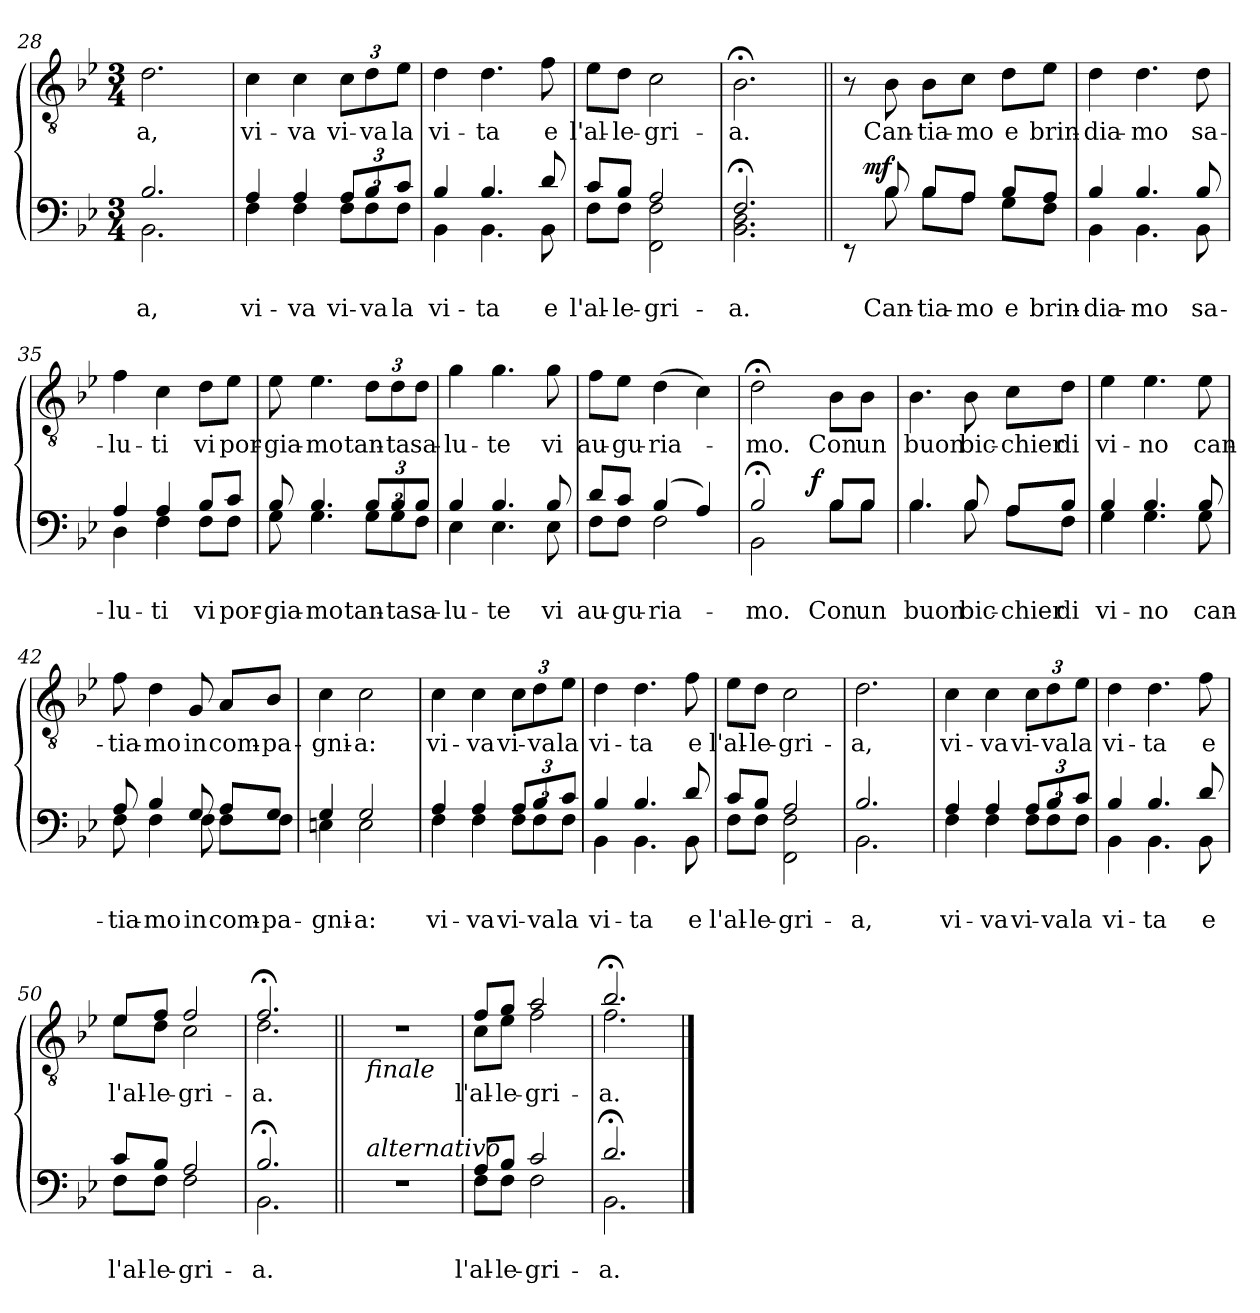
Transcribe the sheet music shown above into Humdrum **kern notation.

**kern	**text	**text	**dynam	**kern	**text
*part2	*part2	*part2	*part2	*part1	*part1
*staff2	*staff2	*staff2	*staff2	*staff1	*staff1
*clefF4	*	*	*	*clefGv2	*
*k[b-e-]	*	*	*	*k[b-e-]	*
*B-:	*	*	*	*B-:	*
*M3/4	*	*	*	*M3/4	*
=28	=28	=28	=28	=28	=28
!	!	!LO:LY:b	!	!	!LO:LY:b
*^	*	*	*	*	*
2.B-/	2.BB-\	.	-a,	.	2.d\	-a,
=29	=29	=29	=29	=29	=29	=29
!	!	!	!LO:LY:b	!	!	!LO:LY:b
4A/	4F\	.	vi-	.	4c\	vi-
!	!	!	!LO:LY:b	!	!	!LO:LY:b
4A/	4F\	.	-va	.	4c\	-va
*Xbrackettup	*	*	*	*	*	*
!	!	!	!LO:LY:b	!	!	!
*	*	*	*	*	*Xbrackettup	*
!	!	!	!	!	!	!LO:LY:b
12A/L	12F\L	.	vi-	.	12c\L	vi-
!	!	!	!LO:LY:b:rj	!	!	!LO:LY:b:rj
12B-/	12F\	.	-va	.	12d\	-va
!	!	!	!LO:LY:b	!	!	!LO:LY:b
12c/J	12F\J	.	la	.	12e-\J	la
=30	=30	=30	=30	=30	=30	=30
!	!	!	!LO:LY:b	!	!	!LO:LY:b
4B-/	4BB-\	.	vi-	.	4d\	vi-
!	!	!	!LO:LY:b	!	!	!LO:LY:b
4.B-/	4.BB-\	.	-ta	.	4.d\	-ta
!	!	!	!LO:LY:b	!	!	!LO:LY:b
8d/	8BB-\	.	e	.	8f\	e
=31	=31	=31	=31	=31	=31	=31
!	!	!	!LO:LY:b	!	!	!LO:LY:b
8c/L	8F\L	.	l'al-	.	8e-\L	l'al-
!	!	!	!LO:LY:b	!	!	!LO:LY:b
8B-/J	8F\J	.	-le-	.	8d\J	-le-
!	!	!	!LO:LY:b:rj	!	!	!LO:LY:b:rj
2A/	2FF\ 2F\	.	-gri-	.	2c\	-gri-
!!LO:LB:g=z
=32	=32	=32	=32	=32	=32	=32
!	!	!	!LO:LY:b:rj	!	!	!LO:LY:b:rj
2.F;</	2.BB-\ 2.D\	.	-a.	.	2.B-;<\	-a.
=33||	=33||	=33||	=33||	=33||	=33||	=33||
*	*^	*	*	*	*	*
8ryy	8rEE	16ryy	.	.	.	8r	.
!	!	!	!	!	!LO:DY:a	!	!
.	.	2ryy	.	.	mf	.	.
!	!	!	!	!LO:LY:b	!	!	!LO:LY:b
8B-/	8B-\	.	.	Can-	.	8B-\	Can-
!	!	!	!	!LO:LY:b	!	!	!LO:LY:b
8B-/L	8B-\L	.	.	-tia-	.	8B-\L	-tia-
!	!	!	!	!LO:LY:b:rj	!	!	!LO:LY:b:rj
8A/J	8A\J	.	.	-mo	.	8c\J	-mo
!	!	!	!	!LO:LY:b	!	!	!LO:LY:b
8B-/L	8G\L	.	.	e	.	8d\L	e
.	.	8.ryy	.	.	.	.	.
!	!	!	!	!LO:LY:b	!	!	!LO:LY:b
8A/J	8F\J	.	.	brin-	.	8e-\J	brin-
=34	=34	=34	=34	=34	=34	=34	=34
!	!	!	!	!LO:LY:b	!	!	!LO:LY:b
*	*v	*v	*	*	*	*	*
4B-/	4BB-\	.	-dia-	.	4d\	-dia-
!	!	!	!LO:LY:b:rj	!	!	!LO:LY:b:rj
4.B-/	4.BB-\	.	-mo	.	4.d\	-mo
!	!	!	!LO:LY:b	!	!	!LO:LY:b
8B-/	8BB-\	.	sa-	.	8d\	sa-
=35	=35	=35	=35	=35	=35	=35
!	!	!	!LO:LY:b	!	!	!LO:LY:b
4A/	4D\	.	-lu-	.	4f\	-lu-
!	!	!	!LO:LY:b	!	!	!LO:LY:b
4A/	4F\	.	-ti	.	4c\	-ti
!	!	!	!LO:LY:b	!	!	!LO:LY:b
8B-/L	8F\L	.	vi	.	8d\L	vi
!	!	!	!LO:LY:b	!	!	!LO:LY:b
8c/J	8F\J	.	por-	.	8e-\J	por-
=36	=36	=36	=36	=36	=36	=36
!	!	!	!LO:LY:b	!	!	!LO:LY:b
8B-/	8G\	.	-gia-	.	8e-\	-gia-
!	!	!	!LO:LY:b:rj	!	!	!LO:LY:b:rj
4.B-/	4.G\	.	-mo	.	4.e-\	-mo
!	!	!	!LO:LY:b	!	!	!LO:LY:b
12B-/L	12G\L	.	tan-	.	12d\L	tan-
!	!	!	!LO:LY:b:rj	!	!	!LO:LY:b:rj
12B-/	12G\	.	-ta	.	12d\	-ta
!	!	!	!LO:LY:b	!	!	!LO:LY:b
12B-/J	12F\J	.	sa-	.	12d\J	sa-
=37	=37	=37	=37	=37	=37	=37
!	!	!	!LO:LY:b	!	!	!LO:LY:b
4B-/	4E-\	.	-lu-	.	4g\	-lu-
!	!	!	!LO:LY:b	!	!	!LO:LY:b
4.B-/	4.E-\	.	-te	.	4.g\	-te
!	!	!	!LO:LY:b	!	!	!LO:LY:b
8B-/	8E-\	.	vi	.	8g\	vi
!!LO:LB:g=z
=38	=38	=38	=38	=38	=38	=38
!	!	!	!LO:LY:b	!	!	!LO:LY:b
8d/L	8F\L	.	au-	.	8f\L	au-
!	!	!	!LO:LY:b	!	!	!LO:LY:b
8c/J	8F\J	.	-gu-	.	8e-\J	-gu-
!	!	!	!LO:LY:b:rj	!	!	!LO:LY:b:rj
(4B-/	2F\	.	-ria-	.	(>4d\	-ria-
4A/)	.	.	.	.	4c\)	.
*v	*v	*	*	*	*	*
=39	=39	=39	=39	=39	=39
!	!	!LO:LY:b	!	!	!LO:LY:b
*^	*	*	*	*	*
*	*^	*	*	*	*	*
2B-;</	2BB-\	4..ryy	.	-mo.	.	2d;<\	-mo.
!	!	!	!	!	!LO:DY:a	!	!
.	.	4ryy	.	.	f	.	.
!	!	!	!	!LO:LY:b	!	!	!LO:LY:b
8B-/L	8B-\L	.	.	Con	.	8B-\L	Con
!	!	!	!	!LO:LY:b	!	!	!LO:LY:b
8B-/J	8B-\J	.	.	un	.	8B-\J	un
.	.	16ryy	.	.	.	.	.
=40	=40	=40	=40	=40	=40	=40	=40
!	!	!	!	!LO:LY:b	!	!	!LO:LY:b
*	*v	*v	*	*	*	*	*
4.B-/	4.B-\	.	buon	.	4.B-\	buon
!	!	!	!LO:LY:b	!	!	!LO:LY:b
8B-/	8B-\	.	bic-	.	8B-\	bic-
!	!	!	!LO:LY:b	!	!	!LO:LY:b
8A/L	8A\L	.	-chier	.	8c\L	-chier
!	!	!	!LO:LY:b	!	!	!LO:LY:b
8B-/J	8F\J	.	di	.	8d\J	di
=41	=41	=41	=41	=41	=41	=41
!	!	!	!LO:LY:b	!	!	!LO:LY:b
4B-/	4G\	.	vi-	.	4e-\	vi-
!	!	!	!LO:LY:b	!	!	!LO:LY:b
4.B-/	4.G\	.	-no	.	4.e-\	-no
!	!	!	!LO:LY:b	!	!	!LO:LY:b
8B-/	8G\	.	can-	.	8e-\	can-
=42	=42	=42	=42	=42	=42	=42
!	!	!	!LO:LY:b	!	!	!LO:LY:b
8A/	8F\	.	-tia-	.	8f\	-tia-
!	!	!	!LO:LY:b:rj	!	!	!LO:LY:b:rj
4B-/	4F\	.	-mo	.	4d\	-mo
!	!	!	!LO:LY:b	!	!	!LO:LY:b
8G/	8F\	.	in	.	8G/	in
!	!	!	!LO:LY:b	!	!	!LO:LY:b
8A/L	8F\L	.	-com-	.	8A/L	com-
!	!	!	!LO:LY:b:rj	!	!	!LO:LY:b:rj
8G/J	8F\J	.	pa-	.	8B-/J	-pa-
=43	=43	=43	=43	=43	=43	=43
!	!	!	!LO:LY:b	!	!	!LO:LY:b
4G/	4En\	.	-gni-	.	4c\	-gni-
!	!	!	!LO:LY:b	!	!	!LO:LY:b
2G/	2E\	.	-a:	.	2c\	-a:
!!LO:LB:g=z
=44	=44	=44	=44	=44	=44	=44
!	!	!	!LO:LY:b	!	!	!LO:LY:b
4A/	4F\	.	vi-	.	4c\	vi-
!	!	!	!LO:LY:b	!	!	!LO:LY:b
4A/	4F\	.	-va	.	4c\	-va
!	!	!	!LO:LY:b	!	!	!LO:LY:b
12A/L	12F\L	.	vi-	.	12c\L	vi-
!	!	!	!LO:LY:b:rj	!	!	!LO:LY:b:rj
12B-/	12F\	.	-va	.	12d\	-va
!	!	!	!LO:LY:b	!	!	!LO:LY:b
12c/J	12F\J	.	la	.	12e-\J	la
=45	=45	=45	=45	=45	=45	=45
!	!	!	!LO:LY:b	!	!	!LO:LY:b
4B-/	4BB-\	.	vi-	.	4d\	vi-
!	!	!	!LO:LY:b	!	!	!LO:LY:b
4.B-/	4.BB-\	.	-ta	.	4.d\	-ta
!	!	!	!LO:LY:b	!	!	!LO:LY:b
8d/	8BB-\	.	e	.	8f\	e
=46	=46	=46	=46	=46	=46	=46
!	!	!	!LO:LY:b	!	!	!LO:LY:b
8c/L	8F\L	.	l'al-	.	8e-\L	l'al-
!	!	!	!LO:LY:b	!	!	!LO:LY:b
8B-/J	8F\J	.	-le-	.	8d\J	-le-
!	!	!	!LO:LY:b:rj	!	!	!LO:LY:b:rj
2A/	2FF\ 2F\	.	-gri-	.	2c\	-gri-
=47	=47	=47	=47	=47	=47	=47
!	!	!	!LO:LY:b	!	!	!LO:LY:b
2.B-/	2.BB-\	.	-a,	.	2.d\	-a,
=48	=48	=48	=48	=48	=48	=48
!	!	!	!LO:LY:b	!	!	!LO:LY:b
4A/	4F\	.	vi-	.	4c\	vi-
!	!	!	!LO:LY:b	!	!	!LO:LY:b
4A/	4F\	.	-va	.	4c\	-va
!	!	!	!LO:LY:b	!	!	!LO:LY:b
12A/L	12F\L	.	vi-	.	12c\L	vi-
!	!	!	!LO:LY:b:rj	!	!	!LO:LY:b:rj
12B-/	12F\	.	-va	.	12d\	-va
!	!	!	!LO:LY:b	!	!	!LO:LY:b
12c/J	12F\J	.	la	.	12e-\J	la
=49	=49	=49	=49	=49	=49	=49
!	!	!	!LO:LY:b	!	!	!LO:LY:b
4B-/	4BB-\	.	vi-	.	4d\	vi-
!	!	!	!LO:LY:b	!	!	!LO:LY:b
4.B-/	4.BB-\	.	-ta	.	4.d\	-ta
!	!	!	!LO:LY:b	!	!	!LO:LY:b
8d/	8BB-\	.	e	.	8f\	e
!!LO:LB:g=z
=50	=50	=50	=50	=50	=50	=50
!	!	!	!LO:LY:b	!	!	!LO:LY:b
*	*	*	*	*	*^	*
8c/L	8F\L	.	l'al-	.	8e-/L	8e-\L	l'al-
!	!	!	!LO:LY:b	!	!	!	!LO:LY:b
8B-/J	8F\J	.	-le-	.	8f/J	8d\J	-le-
!	!	!	!LO:LY:b	!	!	!	!LO:LY:b
2A/	2F\	.	-gri-	.	2f/	2c\	-gri-
=51	=51	=51	=51	=51	=51	=51	=51
!	!	!	!LO:LY:b	!	!	!	!LO:LY:b
2.B-;</	2.BB-\	.	-a.	.	2.f;</	2.d\	-a.
=52||	=52||	=52||	=52||	=52||	=52||	=52||	=52||
2.r	16ryy	.	.	.	2.r	16ryy	.
!	!	!	!	!	!	!LO:TX:b:i:t=finale	!
!	!LO:TX:a:i:t=alternativo	!	!	!	!	!	!
.	2ryy	.	.	.	.	2ryy	.
.	8.ryy	.	.	.	.	8.ryy	.
=53	=53	=53	=53	=53	=53	=53	=53
!	!	!	!LO:LY:b	!	!	!	!LO:LY:b
8A/L	8F\L	.	l'al-	.	8f/L	8c\L	l'al-
!	!	!	!LO:LY:b	!	!	!	!LO:LY:b
8B-/J	8F\J	.	-le-	.	8g/J	8e-\J	-le-
!	!	!	!LO:LY:b	!	!	!	!LO:LY:b
2c/	2F\	.	-gri-	.	2a/	2f\	-gri-
=54	=54	=54	=54	=54	=54	=54	=54
!	!	!	!LO:LY:b	!	!	!	!LO:LY:b
2.d;</	2.BB-\	.	-a.	.	2.b-;</	2.f\	-a.
*v	*v	*	*	*	*	*	*
*	*	*	*	*v	*v	*
==	==	==	==	==	==
*-	*-	*-	*-	*-	*-
